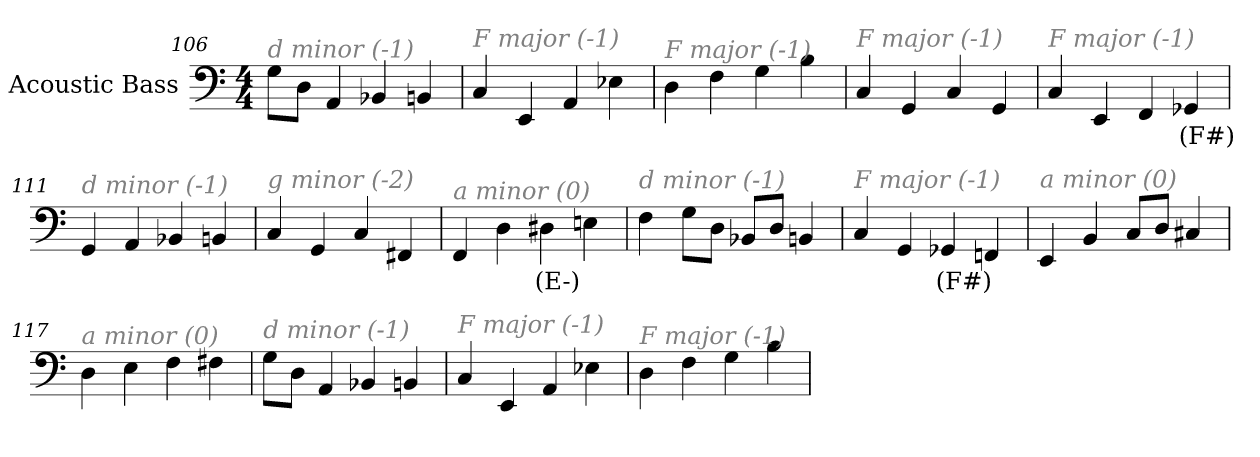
**kern	**text
*part1	*part1
*staff1	*staff1
*I"Acoustic Bass	*
*clefF4	*
*ITrd7c12	*
*k[]	*
*C:	*
*M4/4	*
=106	=106
!LO:TX:i:color=#808080:t=d minor (-1)	!
8GGL	.
8DDJ	.
4AAA	.
4BBB-X	.
4BBBn	.
=107	=107
!LO:TX:i:color=#808080:t=F major (-1)	!
4CC	.
4EEE	.
4AAA	.
4EE-X	.
=108	=108
!LO:TX:i:color=#808080:t=F major (-1)	!
4DD	.
4FF	.
4GG	.
4BB	.
=109	=109
!LO:TX:i:color=#808080:t=F major (-1)	!
4CC	.
4GGG	.
4CC	.
4GGG	.
=110	=110
!LO:TX:i:color=#808080:t=F major (-1)	!
4CC	.
4EEE	.
4FFF	.
4GGG-Xi	(F#)
=111	=111
!LO:TX:i:color=#808080:t=d minor (-1)	!
4GGG	.
4AAA	.
4BBB-X	.
4BBBn	.
=112	=112
!LO:TX:i:color=#808080:t=g minor (-2)	!
4CC	.
4GGG	.
4CC	.
4FFF#X	.
=113	=113
!LO:TX:i:color=#808080:t=a minor (0)	!
4FFF	.
4DD	.
4DD#Xi	(E-)
4EEn	.
=114	=114
!LO:TX:i:color=#808080:t=d minor (-1)	!
4FF	.
8GGL	.
8DDJ	.
8BBB-XL	.
8DDJ	.
4BBBn	.
=115	=115
!LO:TX:i:color=#808080:t=F major (-1)	!
4CC	.
4GGG	.
4GGG-Xi	(F#)
4FFFn	.
=116	=116
!LO:TX:i:color=#808080:t=a minor (0)	!
4EEE	.
4BBB	.
8CCL	.
8DDJ	.
4CC#X	.
=117	=117
!LO:TX:i:color=#808080:t=a minor (0)	!
4DD	.
4EE	.
4FF	.
4FF#X	.
=118	=118
!LO:TX:i:color=#808080:t=d minor (-1)	!
8GGL	.
8DDJ	.
4AAA	.
4BBB-X	.
4BBBn	.
=119	=119
!LO:TX:i:color=#808080:t=F major (-1)	!
4CC	.
4EEE	.
4AAA	.
4EE-X	.
=120	=120
!LO:TX:i:color=#808080:t=F major (-1)	!
4DD	.
4FF	.
4GG	.
4BB	.
=	=
*-	*-
